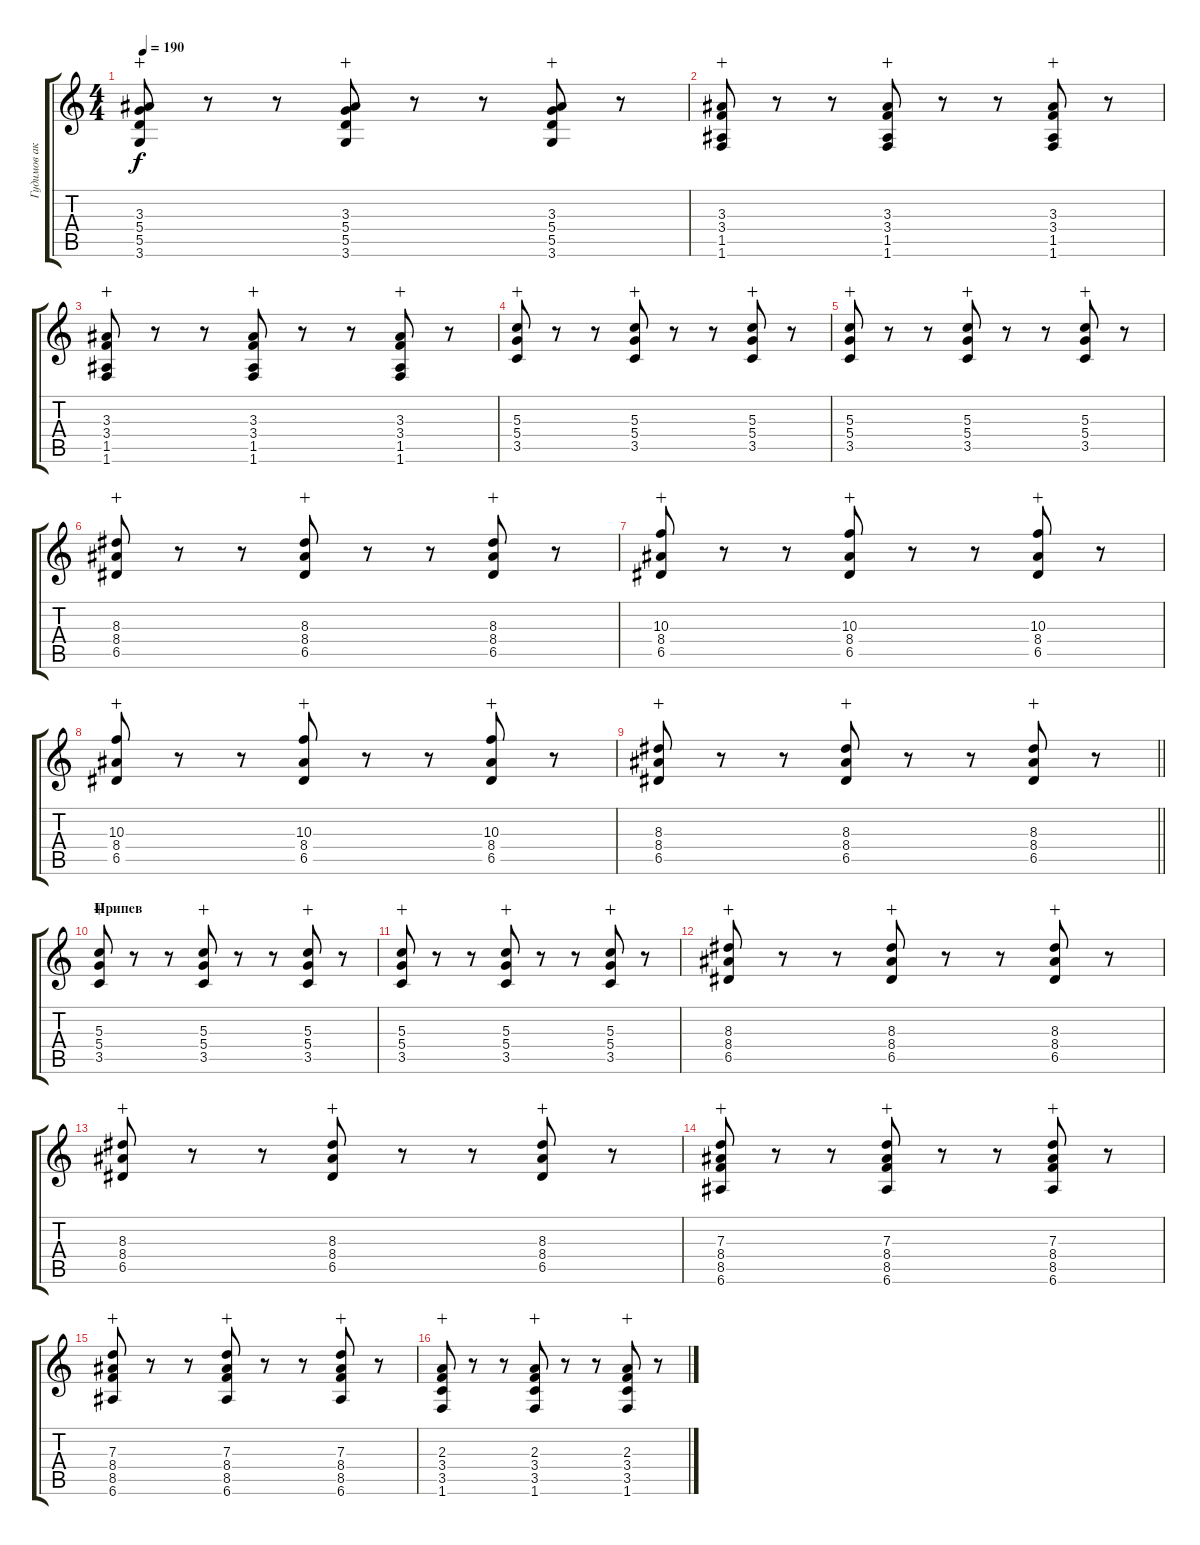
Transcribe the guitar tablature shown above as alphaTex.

\track ("Гудимов акустика" "Гудимов ак") {instrument acousticguitarsteel}
\staff {score tabs}
\tuning (E4 B3 G3 D3 A2 E2) {hide}
\ts (4 4)
\tempo 190
\clef g2
\ks c
(3.3 5.4 5.5 3.6).8{dy f wahc} r.8 r.8 (3.3 5.4 5.5 3.6).8{wahc} r.8 r.8 (3.3 5.4 5.5 3.6).8{wahc} r.8 |
(3.3 3.4 1.5 1.6).8{wahc} r.8 r.8 (3.3 3.4 1.5 1.6).8{wahc} r.8 r.8 (3.3 3.4 1.5 1.6).8{wahc} r.8 |
(3.3 3.4 1.5 1.6).8{wahc} r.8 r.8 (3.3 3.4 1.5 1.6).8{wahc} r.8 r.8 (3.3 3.4 1.5 1.6).8{wahc} r.8 |
(5.3 5.4 3.5).8{wahc} r.8 r.8 (5.3 5.4 3.5).8{wahc} r.8 r.8 (5.3 5.4 3.5).8{wahc} r.8 |
(5.3 5.4 3.5).8{wahc} r.8 r.8 (5.3 5.4 3.5).8{wahc} r.8 r.8 (5.3 5.4 3.5).8{wahc} r.8 |
(8.3 8.4 6.5).8{wahc} r.8 r.8 (8.3 8.4 6.5).8{wahc} r.8 r.8 (8.3 8.4 6.5).8{wahc} r.8 |
(10.3 8.4 6.5).8{wahc} r.8 r.8 (10.3 8.4 6.5).8{wahc} r.8 r.8 (10.3 8.4 6.5).8{wahc} r.8 |
(10.3 8.4 6.5).8{wahc} r.8 r.8 (10.3 8.4 6.5).8{wahc} r.8 r.8 (10.3 8.4 6.5).8{wahc} r.8 |
\barLineRight lightlight
(8.3 8.4 6.5).8{wahc} r.8 r.8 (8.3 8.4 6.5).8{wahc} r.8 r.8 (8.3 8.4 6.5).8{wahc} r.8 |
\section ("" "Припев")
(5.3 5.4 3.5).8{wahc} r.8 r.8 (5.3 5.4 3.5).8{wahc} r.8 r.8 (5.3 5.4 3.5).8{wahc} r.8 |
(5.3 5.4 3.5).8{wahc} r.8 r.8 (5.3 5.4 3.5).8{wahc} r.8 r.8 (5.3 5.4 3.5).8{wahc} r.8 |
(8.3 8.4 6.5).8{wahc} r.8 r.8 (8.3 8.4 6.5).8{wahc} r.8 r.8 (8.3 8.4 6.5).8{wahc} r.8 |
(8.3 8.4 6.5).8{wahc} r.8 r.8 (8.3 8.4 6.5).8{wahc} r.8 r.8 (8.3 8.4 6.5).8{wahc} r.8 |
(7.3 8.4 8.5 6.6).8{wahc} r.8 r.8 (7.3 8.4 8.5 6.6).8{wahc} r.8 r.8 (7.3 8.4 8.5 6.6).8{wahc} r.8 |
(7.3 8.4 8.5 6.6).8{wahc} r.8 r.8 (7.3 8.4 8.5 6.6).8{wahc} r.8 r.8 (7.3 8.4 8.5 6.6).8{wahc} r.8 |
(2.3 3.4 3.5 1.6).8{wahc} r.8 r.8 (2.3 3.4 3.5 1.6).8{wahc} r.8 r.8 (2.3 3.4 3.5 1.6).8{wahc} r.8
